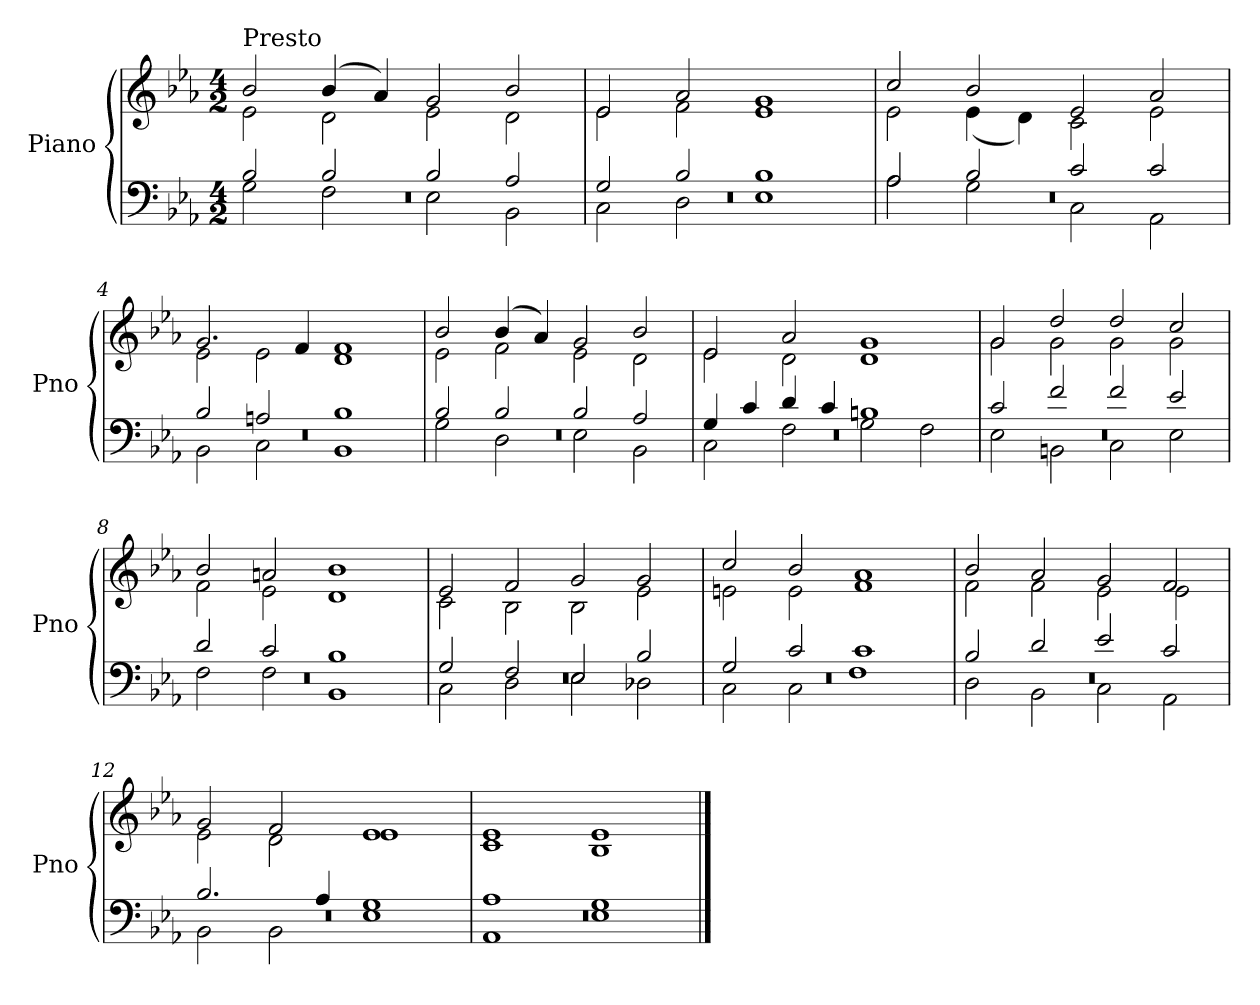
**kern	**kern
*part1	*part1
*staff2	*staff1
*I"Piano	*
*I'Pno	*
*clefF4	*clefG2
*k[b-e-a-]	*k[b-e-a-]
*E-:	*E-:
*M4/2	*M4/2
=1	=1
*^	*^
*	*^	*	*
!	!	!	!LO:TX:a:t=Presto	!
0r	2B-/	2G\	2b-/	2e-\
.	2B-/	2F\	(4b-/	2d\
.	.	.	4a-/)	.
.	2B-/	2E-\	2g/	2e-\
.	2A-/	2BB-\	2b-/	2d\
=2	=2	=2	=2	=2
0r	2G/	2C\	2e-/	2e-\
.	2B-/	2D\	2a-/	2f\
.	1B-	1E-	1g	1e-
=3	=3	=3	=3	=3
0r	2A-/	2A-\	2cc/	2e-\
.	2B-/	2G\	2b-/	(4e-\
.	.	.	.	4d\)
.	2c/	2C\	2e-/	2c\
.	2c/	2AA-\	2a-/	2e-\
=4	=4	=4	=4	=4
0r	2B-/	2BB-\	2.g/	2e-\
.	2An/	2C\	.	2e-\
.	.	.	4f/	.
.	1B-	1BB-	1f	1d
=5	=5	=5	=5	=5
0r	2B-/	2G\	2b-/	2e-\
.	2B-/	2D\	(4b-/	2f\
.	.	.	4a-/)	.
.	2B-/	2E-\	2g/	2e-\
.	2A-/	2BB-\	2b-/	2d\
!!LO:LB:g=z	!!
=6	=6	=6	=6	=6
0r	4G/	2C\	2e-/	2e-\
.	4c/	.	.	.
.	4d/	2F\	2a-/	2d\
.	4c/	.	.	.
.	1Bn	2G\	1g	1d
.	.	2F\	.	.
=7	=7	=7	=7	=7
0r	2c/	2E-\	2g/	2g\
.	2f/	2BBn\	2dd/	2g\
.	2f/	2C\	2dd/	2g\
.	2e-/	2E-\	2cc/	2g\
=8	=8	=8	=8	=8
0r	2d/	2F\	2b-/	2f\
.	2c/	2F\	2an/	2e-\
.	1B-	1BB-	1b-	1d
=9	=9	=9	=9	=9
0r	2G/	2C\	2e-/	2c\
.	2F/	2D\	2f/	2B-\
.	2E-/	2E-\	2g/	2B-\
.	2B-/	2D-X\	2g/	2e-\
=10	=10	=10	=10	=10
0r	2G/	2C\	2cc/	2en\
.	2c/	2C\	2b-/	2e\
.	1c	1F	1a-	1f
=11	=11	=11	=11	=11
0r	2B-/	2D\	2b-/	2f\
.	2d/	2BB-\	2a-/	2f\
.	2e-/	2C\	2g/	2e-\
.	2c/	2AA-\	2f/	2e-\
!!LO:LB:g=z	!!
=12	=12	=12	=12	=12
0r	2.B-/	2BB-\	2g/	2e-\
.	.	2BB-\	2f/	2d\
.	4A-/	.	.	.
.	1G	1E-	1e-	1e-
=13	=13	=13	=13	=13
0r	1A-	1AA-	1e-	1c
.	1G	1E-	1e-	1B-
*v	*v	*v	*	*
*	*v	*v
==	==
*-	*-
